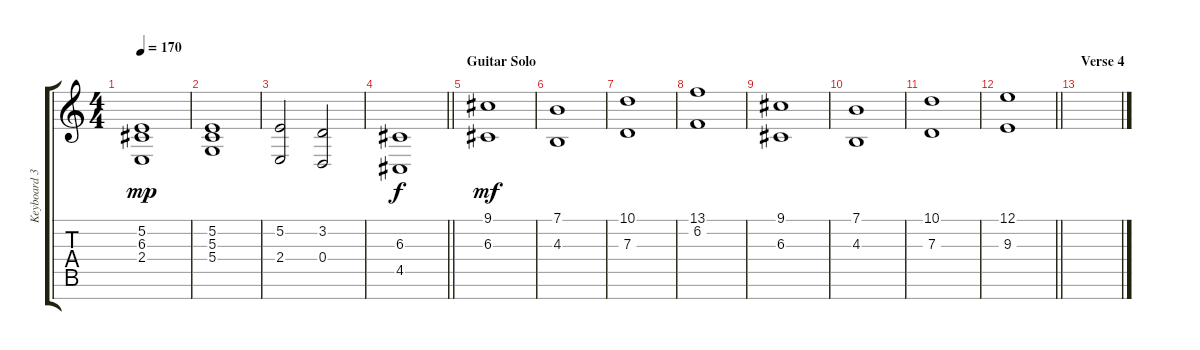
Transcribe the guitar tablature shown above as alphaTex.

\track ("Keyboard 3" "Keyboard 3") {instrument brasssection}
\staff {score tabs}
\tuning (E4 B3 G3 D3 A2 E2 B1) {hide}
\ts (4 4)
\tempo 170
\clef g2
\ks c
(5.2 6.3 2.4).1{dy mp} |
(5.2 5.3 5.4).1 |
(5.2 2.4).2 (3.2 0.4).2 |
\barLineRight lightlight
(6.3 4.5).1{dy f} |
\section ("" "Guitar Solo")
(9.1 6.3).1{dy mf} |
(7.1 4.3).1 |
(10.1 7.3).1 |
(13.1 6.2).1 |
(9.1 6.3).1 |
(7.1 4.3).1 |
(10.1 7.3).1 |
\barLineRight lightlight
(12.1 9.3).1 |
\section ("" "Verse 4")
